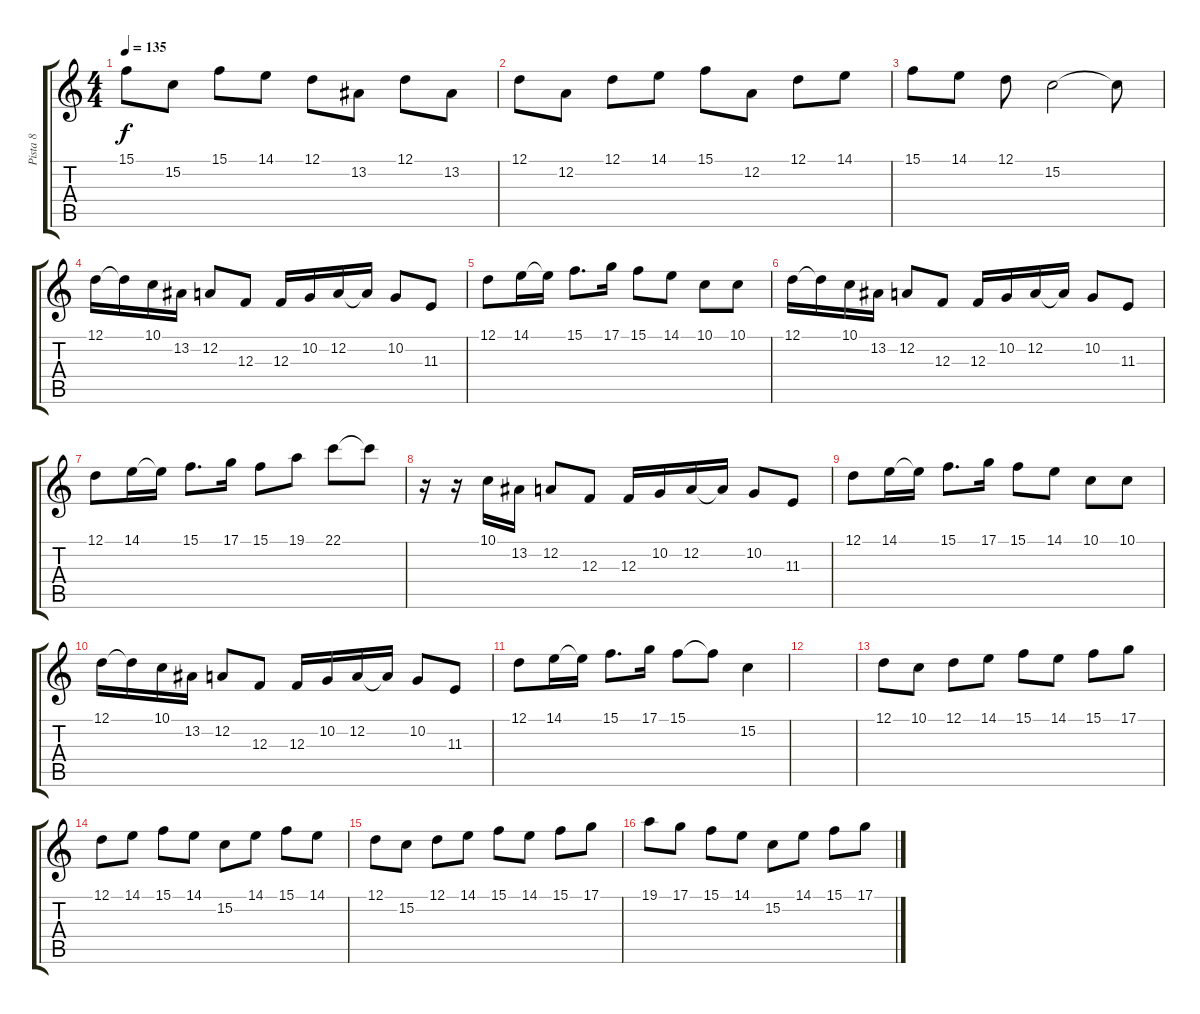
\track ("Pista 8" "Pista 8") {instrument stringensemble1}
\staff {score tabs}
\tuning (D4 A3 F3 C3 G2 D2) {hide}
\ts (4 4)
\tempo 135
\clef g2
\ks c
15.1.8{dy f} 15.2.8 15.1.8 14.1.8 12.1.8 13.2.8 12.1.8 13.2.8 |
12.1.8 12.2.8 12.1.8 14.1.8 15.1.8 12.2.8 12.1.8 14.1.8 |
15.1.8 14.1.8 12.1.8 15.2.2 15.2{t}.8 |
12.1.16 12.1{t}.16 10.1.16 13.2.16 12.2.8 12.3.8 12.3.16 10.2.16 12.2.16 12.2{t}.16 10.2.8 11.3.8 |
12.1.8 14.1.16 14.1{t}.16 15.1.8{d} 17.1.16 15.1.8 14.1.8 10.1.8 10.1.8 |
12.1.16 12.1{t}.16 10.1.16 13.2.16 12.2.8 12.3.8 12.3.16 10.2.16 12.2.16 12.2{t}.16 10.2.8 11.3.8 |
12.1.8 14.1.16 14.1{t}.16 15.1.8{d} 17.1.16 15.1.8 19.1.8 22.1.8 22.1{t}.8 |
r.16 r.16 10.1.16 13.2.16 12.2.8 12.3.8 12.3.16 10.2.16 12.2.16 12.2{t}.16 10.2.8 11.3.8 |
12.1.8 14.1.16 14.1{t}.16 15.1.8{d} 17.1.16 15.1.8 14.1.8 10.1.8 10.1.8 |
12.1.16 12.1{t}.16 10.1.16 13.2.16 12.2.8 12.3.8 12.3.16 10.2.16 12.2.16 12.2{t}.16 10.2.8 11.3.8 |
12.1.8 14.1.16 14.1{t}.16 15.1.8{d} 17.1.16 15.1.8 15.1{t}.8 15.2.4 |
|
12.1.8 10.1.8 12.1.8 14.1.8 15.1.8 14.1.8 15.1.8 17.1.8 |
12.1.8 14.1.8 15.1.8 14.1.8 15.2.8 14.1.8 15.1.8 14.1.8 |
12.1.8 15.2.8 12.1.8 14.1.8 15.1.8 14.1.8 15.1.8 17.1.8 |
19.1.8 17.1.8 15.1.8 14.1.8 15.2.8 14.1.8 15.1.8 17.1.8
